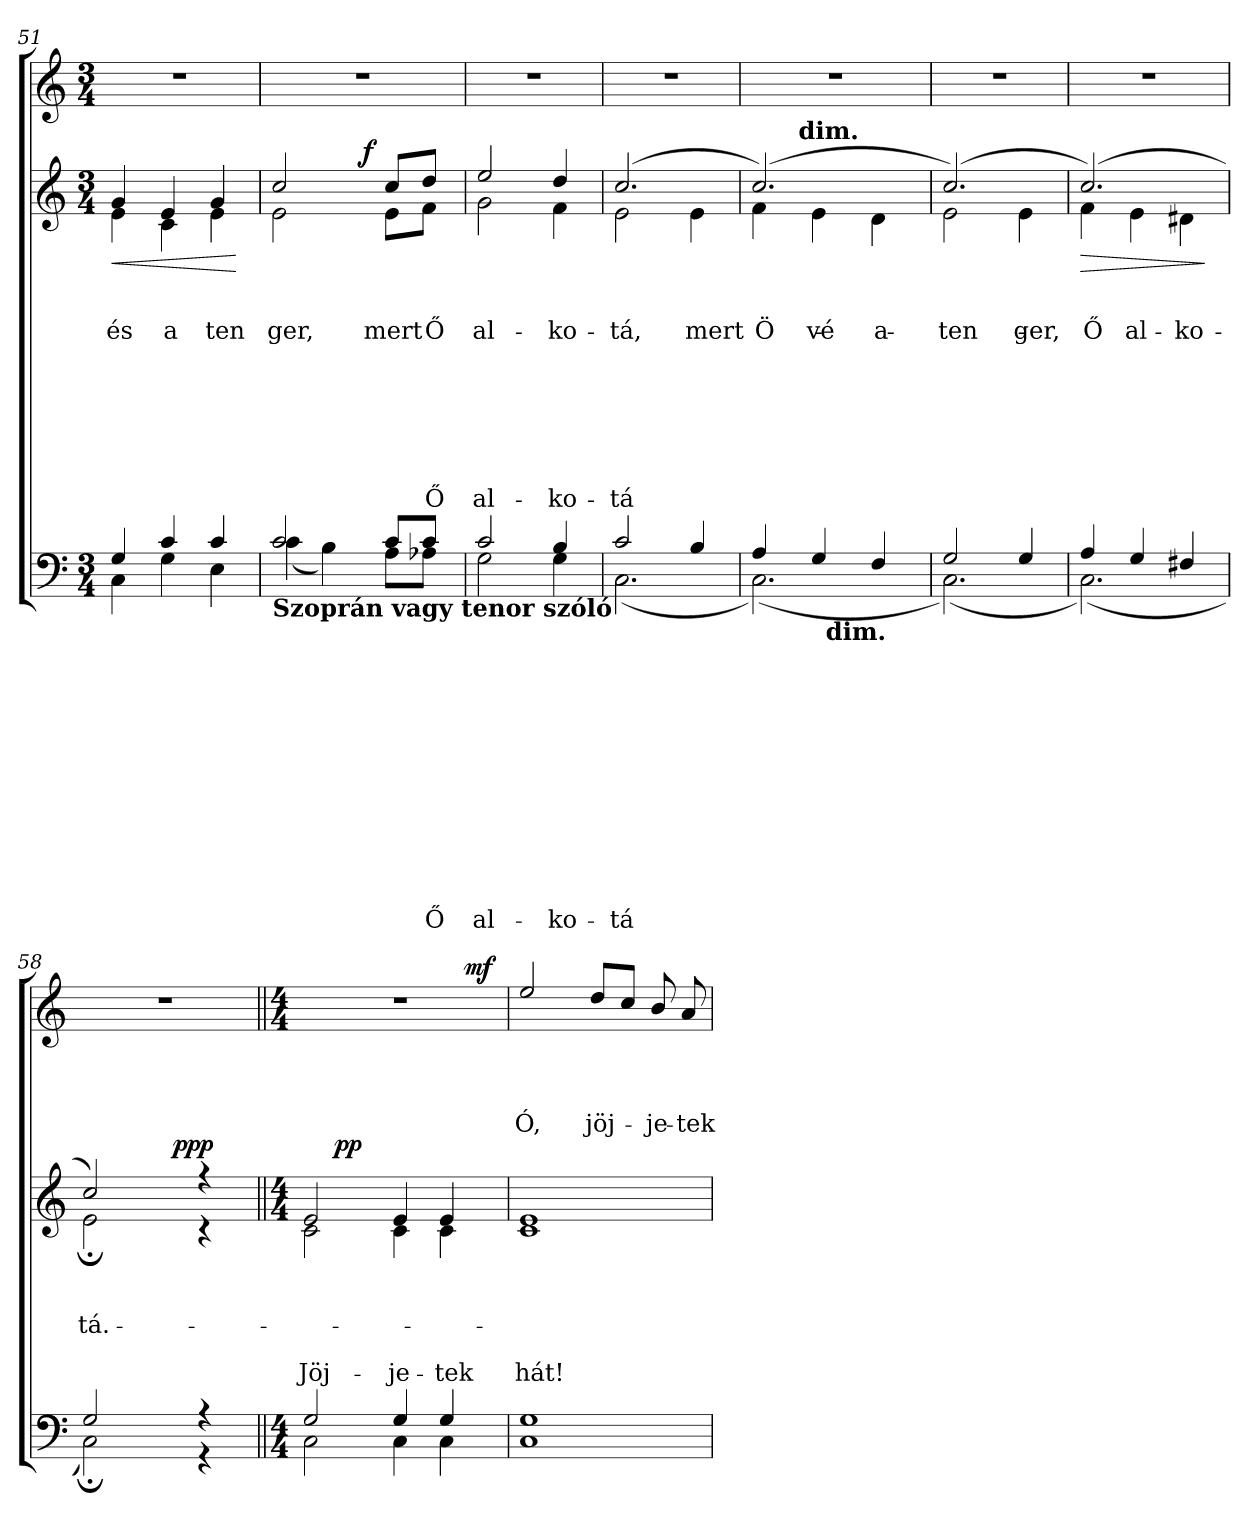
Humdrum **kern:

**kern	**text	**text	**text	**text	**text	**text	**text	**text	**text	**text	**text	**text	**kern	**text	**text	**text	**text	**text	**text	**text	**text	**text	**text	**dynam	**kern	**text	**text	**text	**text	**dynam
*part3	*part3	*part3	*part3	*part3	*part3	*part3	*part3	*part3	*part3	*part3	*part3	*part3	*part2	*part2	*part2	*part2	*part2	*part2	*part2	*part2	*part2	*part2	*part2	*part2	*part1	*part1	*part1	*part1	*part1	*part1
*staff3	*staff3	*staff3	*staff3	*staff3	*staff3	*staff3	*staff3	*staff3	*staff3	*staff3	*staff3	*staff3	*staff2	*staff2	*staff2	*staff2	*staff2	*staff2	*staff2	*staff2	*staff2	*staff2	*staff2	*staff2	*staff1	*staff1	*staff1	*staff1	*staff1	*staff1
*clefF4	*	*	*	*	*	*	*	*	*	*	*	*	*clefG2	*	*	*	*	*	*	*	*	*	*	*	*clefG2	*	*	*	*	*
*k[]	*	*	*	*	*	*	*	*	*	*	*	*	*k[]	*	*	*	*	*	*	*	*	*	*	*	*k[]	*	*	*	*	*
*a:	*	*	*	*	*	*	*	*	*	*	*	*	*a:	*	*	*	*	*	*	*	*	*	*	*	*a:	*	*	*	*	*
*M3/4	*	*	*	*	*	*	*	*	*	*	*	*	*M3/4	*	*	*	*	*	*	*	*	*	*	*	*M3/4	*	*	*	*	*
=51	=51	=51	=51	=51	=51	=51	=51	=51	=51	=51	=51	=51	=51	=51	=51	=51	=51	=51	=51	=51	=51	=51	=51	=51	=51	=51	=51	=51	=51	=51
*^	*	*	*	*	*	*	*	*	*	*	*	*	*	*	*	*	*	*	*	*	*	*	*	*	*	*	*	*	*	*
!	!	!	!	!	!	!	!	!	!	!	!	!	!	!	!	!	!	!	!	!	!	!	!	!	!LO:HP:b	!	!	!	!	!	!
*	*	*	*	*	*	*	*	*	*	*	*	*	*	*^	*	*	*	*	*	*	*	*	*	*	*	*	*	*	*	*	*
!	!	!	!	!	!	!	!	!	!	!	!	!	!	!	!	!	!	!LO:LY:b	!	!	!	!	!	!	!	!	!	!	!	!	!	!
4G/	4C\	.	.	.	.	.	.	.	.	.	.	.	.	4g/	4e\	.	.	és	.	.	.	.	.	.	.	<	2.r	.	.	.	.	.
!	!	!	!	!	!	!	!	!	!	!	!	!	!	!	!	!	!	!LO:LY:b	!	!	!	!	!	!	!	!	!	!	!	!	!	!
4c/	4G\	.	.	.	.	.	.	.	.	.	.	.	.	4e/	4c\	.	.	a	.	.	.	.	.	.	.	.	.	.	.	.	.	.
!	!	!	!	!	!	!	!	!	!	!	!	!	!	!	!	!	!	!LO:LY:b	!	!	!	!	!	!	!	!	!	!	!	!	!	!
4c/	4E\	.	.	.	.	.	.	.	.	.	.	.	.	4g/	4e\	.	.	ten­	.	.	.	.	.	.	.	.	.	.	.	.	.	.
*v	*v	*	*	*	*	*	*	*	*	*	*	*	*	*	*	*	*	*	*	*	*	*	*	*	*	*	*	*	*	*	*	*
*	*	*	*	*	*	*	*	*	*	*	*	*	*v	*v	*	*	*	*	*	*	*	*	*	*	*	*	*	*	*	*	*
.	.	.	.	.	.	.	.	.	.	.	.	.	.	.	.	.	.	.	.	.	.	.	.	[	.	.	.	.	.	.
!!LO:PB:g=z
=52	=52	=52	=52	=52	=52	=52	=52	=52	=52	=52	=52	=52	=52	=52	=52	=52	=52	=52	=52	=52	=52	=52	=52	=52	=52	=52	=52	=52	=52	=52
*^	*	*	*	*	*	*	*	*	*	*	*	*	*^	*	*	*	*	*	*	*	*	*	*	*	*	*	*	*	*	*
!LO:TX:b:B:t=Szoprán vagy tenor szóló	!	!	!	!	!	!	!	!	!	!	!	!	!	!	!	!	!	!	!	!	!	!	!	!	!	!	!	!	!	!	!	!
!	!	!	!	!	!	!	!	!	!	!	!	!	!	!	!	!	!	!LO:LY:b	!	!	!	!	!	!	!	!	!	!	!	!	!	!
*	*	*	*	*	*	*	*	*	*	*	*	*	*	*	*^	*	*	*	*	*	*	*	*	*	*	*	*	*	*	*	*	*
2c/	(<4c\	.	.	.	.	.	.	.	.	.	.	.	.	2cc/	2e\	4..ryy	.	.	ger,	.	.	.	.	.	.	.	.	2.r	.	.	.	.	.
.	4B\)	.	.	.	.	.	.	.	.	.	.	.	.	.	.	.	.	.	.	.	.	.	.	.	.	.	.	.	.	.	.	.	.
!	!	!	!	!	!	!	!	!	!	!	!	!	!	!	!	!	!	!	!	!	!	!	!	!	!	!	!LO:DY:a	!	!	!	!	!	!
.	.	.	.	.	.	.	.	.	.	.	.	.	.	.	.	4ryy	.	.	.	.	.	.	.	.	.	.	f	.	.	.	.	.	.
!	!	!	!	!	!	!	!	!	!	!	!	!	!	!	!	!	!	!	!LO:LY:b	!	!	!	!	!	!	!	!	!	!	!	!	!	!
8c/L	8A\L	.	.	.	.	.	.	.	.	.	.	.	.	8cc/L	8e\L	.	.	.	mert	.	.	.	.	.	.	.	.	.	.	.	.	.	.
!	!	!	!	!	!	!	!	!	!	!	!	!	!LO:LY:b	!	!	!	!	!	!	!	!	!	!	!	!	!	!	!	!	!	!	!	!
!	!	!	!	!	!	!	!	!	!	!	!	!	!	!	!	!	!	!	!LO:LY:b	!	!	!	!	!	!	!LO:LY:a	!	!	!	!	!	!	!
8c/J	8A-X\J	.	.	.	.	.	.	.	.	.	.	.	Ő	8dd/J	8f\J	.	.	.	Ő	.	.	.	.	.	.	Ő	.	.	.	.	.	.	.
.	.	.	.	.	.	.	.	.	.	.	.	.	.	.	.	16ryy	.	.	.	.	.	.	.	.	.	.	.	.	.	.	.	.	.
*	*	*	*	*	*	*	*	*	*	*	*	*	*	*v	*v	*v	*	*	*	*	*	*	*	*	*	*	*	*	*	*	*	*	*
=53	=53	=53	=53	=53	=53	=53	=53	=53	=53	=53	=53	=53	=53	=53	=53	=53	=53	=53	=53	=53	=53	=53	=53	=53	=53	=53	=53	=53	=53	=53	=53
*	*	*	*	*	*	*	*	*	*	*	*	*	*	*^	*	*	*	*	*	*	*	*	*	*	*	*	*	*	*	*	*
*	*	*	*	*	*	*	*	*	*	*	*	*	*	*	*^	*	*	*	*	*	*	*	*	*	*	*	*	*	*	*	*	*
!	!	!	!	!	!	!	!	!	!	!	!	!	!LO:LY:b	!	!	!	!	!	!	!	!	!	!	!	!	!	!	!	!	!	!	!	!
*	*	*	*	*	*	*	*	*	*	*	*	*	*	*	*v	*v	*	*	*	*	*	*	*	*	*	*	*	*	*	*	*	*	*
*	*	*	*	*	*	*	*	*	*	*	*	*	*	*	*^	*	*	*	*	*	*	*	*	*	*	*	*	*	*	*	*	*
!	!	!	!	!	!	!	!	!	!	!	!	!	!	!	!	!	!	!	!LO:LY:b	!	!	!	!	!	!	!LO:LY:a	!	!	!	!	!	!	!
*	*	*	*	*	*	*	*	*	*	*	*	*	*	*	*v	*v	*	*	*	*	*	*	*	*	*	*	*	*	*	*	*	*	*
2c/	2G\	.	.	.	.	.	.	.	.	.	.	.	al-	2ee/	2g\	.	.	al-	.	.	.	.	.	.	al-	.	2.r	.	.	.	.	.
!	!	!	!	!	!	!	!	!	!	!	!	!	!LO:LY:b	!	!	!	!	!	!	!	!	!	!	!	!	!	!	!	!	!	!	!
!	!	!	!	!	!	!	!	!	!	!	!	!	!	!	!	!	!	!LO:LY:b	!	!	!	!	!	!	!LO:LY:a	!	!	!	!	!	!	!
4B/	4G\	.	.	.	.	.	.	.	.	.	.	.	-ko-	4dd/	4f\	.	.	-ko-	.	.	.	.	.	.	-ko-	.	.	.	.	.	.	.
=54	=54	=54	=54	=54	=54	=54	=54	=54	=54	=54	=54	=54	=54	=54	=54	=54	=54	=54	=54	=54	=54	=54	=54	=54	=54	=54	=54	=54	=54	=54	=54	=54
!	!	!	!	!	!	!	!	!	!	!	!	!	!LO:LY:b	!	!	!	!	!	!	!	!	!	!	!	!	!	!	!	!	!	!	!
!	!	!	!	!	!	!	!	!	!	!	!	!	!	!	!	!	!	!LO:LY:b	!	!	!	!	!	!	!LO:LY:a	!	!	!	!	!	!	!
2c/	(<2.C\	.	.	.	.	.	.	.	.	.	.	.	-tá	(>2.cc/	2e\	.	.	-tá,	.	.	.	.	.	.	-tá	.	2.r	.	.	.	.	.
!	!	!	!	!	!	!	!	!	!	!	!	!	!	!	!	!	!	!LO:LY:b	!	!	!	!	!	!	!	!	!	!	!	!	!	!
4B/	.	.	.	.	.	.	.	.	.	.	.	.	.	.	4e\	.	.	mert	.	.	.	.	.	.	.	.	.	.	.	.	.	.
=55	=55	=55	=55	=55	=55	=55	=55	=55	=55	=55	=55	=55	=55	=55	=55	=55	=55	=55	=55	=55	=55	=55	=55	=55	=55	=55	=55	=55	=55	=55	=55	=55
!	!	!	!	!	!	!	!	!	!	!	!	!	!	!	!	!	!	!LO:LY:b	!	!	!	!	!	!	!	!	!	!	!	!	!	!
*	*^	*	*	*	*	*	*	*	*	*	*	*	*	*	*^	*	*	*	*	*	*	*	*	*	*	*	*	*	*	*	*	*
4A/	(<2.C\)	4ryy	.	.	.	.	.	.	.	.	.	.	.	.	(>2.cc/)	4f\	8..ryy	.	.	Ö-	.	.	.	.	.	.	.	.	2.r	.	.	.	.	.
!	!	!	!	!	!	!	!	!	!	!	!	!	!	!	!	!	!LO:TX:a:B:t=dim.	!	!	!	!	!	!	!	!	!	!	!	!	!	!	!	!	!
.	.	.	.	.	.	.	.	.	.	.	.	.	.	.	.	.	2ryy	.	.	.	.	.	.	.	.	.	.	.	.	.	.	.	.	.
!	!	!	!	!	!	!	!	!	!	!	!	!	!	!	!	!	!	!	!	!LO:LY:b	!	!	!	!	!	!	!	!	!	!	!	!	!	!
4G/	.	32ryy	.	.	.	.	.	.	.	.	.	.	.	.	.	4e\	.	.	.	-vé	.	.	.	.	.	.	.	.	.	.	.	.	.	.
!	!	!LO:TX:b:B:t=dim.	!	!	!	!	!	!	!	!	!	!	!	!	!	!	!	!	!	!	!	!	!	!	!	!	!	!	!	!	!	!	!	!
.	.	4...ryy	.	.	.	.	.	.	.	.	.	.	.	.	.	.	.	.	.	.	.	.	.	.	.	.	.	.	.	.	.	.	.	.
!	!	!	!	!	!	!	!	!	!	!	!	!	!	!	!	!	!	!	!	!LO:LY:b	!	!	!	!	!	!	!	!	!	!	!	!	!	!
4F/	.	.	.	.	.	.	.	.	.	.	.	.	.	.	.	4d\	.	.	.	a	.	.	.	.	.	.	.	.	.	.	.	.	.	.
.	.	.	.	.	.	.	.	.	.	.	.	.	.	.	.	.	32ryy	.	.	.	.	.	.	.	.	.	.	.	.	.	.	.	.	.
*	*v	*v	*	*	*	*	*	*	*	*	*	*	*	*	*	*	*	*	*	*	*	*	*	*	*	*	*	*	*	*	*	*	*	*
*	*	*	*	*	*	*	*	*	*	*	*	*	*	*	*v	*v	*	*	*	*	*	*	*	*	*	*	*	*	*	*	*	*	*
=56	=56	=56	=56	=56	=56	=56	=56	=56	=56	=56	=56	=56	=56	=56	=56	=56	=56	=56	=56	=56	=56	=56	=56	=56	=56	=56	=56	=56	=56	=56	=56	=56
*	*^	*	*	*	*	*	*	*	*	*	*	*	*	*	*^	*	*	*	*	*	*	*	*	*	*	*	*	*	*	*	*	*
!	!	!	!	!	!	!	!	!	!	!	!	!	!	!	!	!	!	!	!	!LO:LY:b	!	!	!	!	!	!	!	!	!	!	!	!	!	!
*	*v	*v	*	*	*	*	*	*	*	*	*	*	*	*	*	*	*	*	*	*	*	*	*	*	*	*	*	*	*	*	*	*	*	*
*	*	*	*	*	*	*	*	*	*	*	*	*	*	*	*v	*v	*	*	*	*	*	*	*	*	*	*	*	*	*	*	*	*	*
2G/	(<2.C\)	.	.	.	.	.	.	.	.	.	.	.	.	(>2.cc/)	2e\	.	.	ten-	.	.	.	.	.	.	.	.	2.r	.	.	.	.	.
!	!	!	!	!	!	!	!	!	!	!	!	!	!	!	!	!	!	!LO:LY:b	!	!	!	!	!	!	!	!	!	!	!	!	!	!
4G/	.	.	.	.	.	.	.	.	.	.	.	.	.	.	4e\	.	.	-ger,	.	.	.	.	.	.	.	.	.	.	.	.	.	.
=57	=57	=57	=57	=57	=57	=57	=57	=57	=57	=57	=57	=57	=57	=57	=57	=57	=57	=57	=57	=57	=57	=57	=57	=57	=57	=57	=57	=57	=57	=57	=57	=57
!	!	!	!	!	!	!	!	!	!	!	!	!	!	!	!	!	!	!	!	!	!	!	!	!	!	!LO:HP:b	!	!	!	!	!	!
!	!	!	!	!	!	!	!	!	!	!	!	!	!	!	!	!	!	!LO:LY:b	!	!	!	!	!	!	!	!	!	!	!	!	!	!
4A/	(<2.C\)	.	.	.	.	.	.	.	.	.	.	.	.	(>2.cc/)	4f\	.	.	Ő	.	.	.	.	.	.	.	>	2.r	.	.	.	.	.
!	!	!	!	!	!	!	!	!	!	!	!	!	!	!	!	!	!	!LO:LY:b	!	!	!	!	!	!	!	!	!	!	!	!	!	!
4G/	.	.	.	.	.	.	.	.	.	.	.	.	.	.	4e\	.	.	al-	.	.	.	.	.	.	.	.	.	.	.	.	.	.
!	!	!	!	!	!	!	!	!	!	!	!	!	!	!	!	!	!	!LO:LY:b	!	!	!	!	!	!	!	!	!	!	!	!	!	!
4F#X/	.	.	.	.	.	.	.	.	.	.	.	.	.	.	4d#X\	.	.	-ko-	.	.	.	.	.	.	.	.	.	.	.	.	.	.
*v	*v	*	*	*	*	*	*	*	*	*	*	*	*	*	*	*	*	*	*	*	*	*	*	*	*	*	*	*	*	*	*	*
*	*	*	*	*	*	*	*	*	*	*	*	*	*v	*v	*	*	*	*	*	*	*	*	*	*	*	*	*	*	*	*	*
.	.	.	.	.	.	.	.	.	.	.	.	.	.	.	.	.	.	.	.	.	.	.	.	]	.	.	.	.	.	.
=58	=58	=58	=58	=58	=58	=58	=58	=58	=58	=58	=58	=58	=58	=58	=58	=58	=58	=58	=58	=58	=58	=58	=58	=58	=58	=58	=58	=58	=58	=58
*^	*	*	*	*	*	*	*	*	*	*	*	*	*	*	*	*	*	*	*	*	*	*	*	*	*	*	*	*	*	*
!	!	!	!	!	!	!	!	!	!	!	!	!	!LO:LY:b	!	!	!	!	!	!	!	!	!	!	!	!	!	!	!	!	!	!
*	*	*	*	*	*	*	*	*	*	*	*	*	*	*^	*	*	*	*	*	*	*	*	*	*	*	*	*	*	*	*	*
!	!	!	!	!	!	!	!	!	!	!	!	!	!	!	!	!	!	!LO:LY:b	!	!	!	!	!	!	!LO:LY:a	!	!	!	!	!	!	!
*	*	*	*	*	*	*	*	*	*	*	*	*	*	*	*^	*	*	*	*	*	*	*	*	*	*	*	*	*	*	*	*	*
2G/	2C;<\)	.	.	.	.	.	.	.	.	.	.	.	.	2cc/)	2e;<\	4ryy	.	.	-tá.	.	.	.	.	.	.	.	.	2.r	.	.	.	.	.
.	.	.	.	.	.	.	.	.	.	.	.	.	.	.	.	8ryy	.	.	.	.	.	.	.	.	.	.	.	.	.	.	.	.	.
.	.	.	.	.	.	.	.	.	.	.	.	.	.	.	.	32ryy	.	.	.	.	.	.	.	.	.	.	.	.	.	.	.	.	.
!	!	!	!	!	!	!	!	!	!	!	!	!	!	!	!	!	!	!	!	!	!	!	!	!	!	!	!LO:DY:a	!	!	!	!	!	!
.	.	.	.	.	.	.	.	.	.	.	.	.	.	.	.	4ryy	.	.	.	.	.	.	.	.	.	.	ppp	.	.	.	.	.	.
4r	4r	.	.	.	.	.	.	.	.	.	.	.	.	4r	4r	.	.	.	.	.	.	.	.	.	.	.	.	.	.	.	.	.	.
.	.	.	.	.	.	.	.	.	.	.	.	.	.	.	.	16.ryy	.	.	.	.	.	.	.	.	.	.	.	.	.	.	.	.	.
!!LO:LB:g=z
=59||	=59||	=59||	=59||	=59||	=59||	=59||	=59||	=59||	=59||	=59||	=59||	=59||	=59||	=59||	=59||	=59||	=59||	=59||	=59||	=59||	=59||	=59||	=59||	=59||	=59||	=59||	=59||	=59||	=59||	=59||	=59||	=59||	=59||
*M4/4	*	*	*	*	*	*	*	*	*	*	*	*	*	*M4/4	*	*	*	*	*	*	*	*	*	*	*	*	*	*M4/4	*	*	*	*	*
!	!	!	!	!	!	!	!	!	!	!	!	!	!	!	!	!	!	!	!	!	!LO:LY:b	!	!	!	!	!	!	!	!	!	!	!	!
*	*	*	*	*	*	*	*	*	*	*	*	*	*	*	*	*	*	*	*	*	*	*	*	*	*	*	*	*^	*	*	*	*	*
2G/	2C\	.	.	.	.	.	.	.	.	.	.	.	.	2e/	2c\	8ryy	.	.	.	.	Jöj-	.	.	.	.	.	.	1r	2ryy	.	.	.	.	.
!	!	!	!	!	!	!	!	!	!	!	!	!	!	!	!	!	!	!	!	!	!	!	!	!	!	!	!LO:DY:a	!	!	!	!	!	!	!
.	.	.	.	.	.	.	.	.	.	.	.	.	.	.	.	2..ryy	.	.	.	.	.	.	.	.	.	.	pp	.	.	.	.	.	.	.
!	!	!	!	!	!	!	!	!	!	!	!	!	!	!	!	!	!	!	!	!	!LO:LY:b	!	!	!	!	!	!	!	!	!	!	!	!	!
4G/	4C\	.	.	.	.	.	.	.	.	.	.	.	.	4e/	4c\	.	.	.	.	.	-je-	.	.	.	.	.	.	.	4ryy	.	.	.	.	.
!	!	!	!	!	!	!	!	!	!	!	!	!	!	!	!	!	!	!	!	!	!LO:LY:b	!	!	!	!	!	!	!	!	!	!	!	!	!
4G/	4C\	.	.	.	.	.	.	.	.	.	.	.	.	4e/	4c\	.	.	.	.	.	-tek	.	.	.	.	.	.	.	16.ryy	.	.	.	.	.
!	!	!	!	!	!	!	!	!	!	!	!	!	!	!	!	!	!	!	!	!	!	!	!	!	!	!	!	!	!	!	!	!	!	!LO:DY:a
.	.	.	.	.	.	.	.	.	.	.	.	.	.	.	.	.	.	.	.	.	.	.	.	.	.	.	.	.	8ryy	.	.	.	.	mf
.	.	.	.	.	.	.	.	.	.	.	.	.	.	.	.	.	.	.	.	.	.	.	.	.	.	.	.	.	32ryy	.	.	.	.	.
*	*	*	*	*	*	*	*	*	*	*	*	*	*	*v	*v	*v	*	*	*	*	*	*	*	*	*	*	*	*	*	*	*	*	*	*
*	*	*	*	*	*	*	*	*	*	*	*	*	*	*	*	*	*	*	*	*	*	*	*	*	*	*v	*v	*	*	*	*	*
=60	=60	=60	=60	=60	=60	=60	=60	=60	=60	=60	=60	=60	=60	=60	=60	=60	=60	=60	=60	=60	=60	=60	=60	=60	=60	=60	=60	=60	=60	=60	=60
*	*	*	*	*	*	*	*	*	*	*	*	*	*	*^	*	*	*	*	*	*	*	*	*	*	*	*^	*	*	*	*	*
*	*	*	*	*	*	*	*	*	*	*	*	*	*	*	*^	*	*	*	*	*	*	*	*	*	*	*	*	*	*	*	*	*	*
!	!	!	!	!	!	!	!	!	!	!	!	!	!	!	!	!	!	!	!	!	!LO:LY:b	!	!	!	!	!	!	!	!	!	!	!	!	!
*	*	*	*	*	*	*	*	*	*	*	*	*	*	*	*v	*v	*	*	*	*	*	*	*	*	*	*	*	*	*	*	*	*	*	*
*	*	*	*	*	*	*	*	*	*	*	*	*	*	*	*	*	*	*	*	*	*	*	*	*	*	*	*v	*v	*	*	*	*	*
*	*	*	*	*	*	*	*	*	*	*	*	*	*	*	*^	*	*	*	*	*	*	*	*	*	*	*	*^	*	*	*	*	*
!	!	!	!	!	!	!	!	!	!	!	!	!	!	!	!	!	!	!	!	!	!	!	!	!	!	!	!	!	!	!	!	!	!LO:LY:b	!
*	*	*	*	*	*	*	*	*	*	*	*	*	*	*	*v	*v	*	*	*	*	*	*	*	*	*	*	*	*	*	*	*	*	*	*
*	*	*	*	*	*	*	*	*	*	*	*	*	*	*	*	*	*	*	*	*	*	*	*	*	*	*	*v	*v	*	*	*	*	*
1G	1C	.	.	.	.	.	.	.	.	.	.	.	.	1e	1c	.	.	.	.	hát!	.	.	.	.	.	.	2ee/	.	.	.	Ó,	.
!	!	!	!	!	!	!	!	!	!	!	!	!	!	!	!	!	!	!	!	!	!	!	!	!	!	!	!	!	!	!	!LO:LY:b	!
.	.	.	.	.	.	.	.	.	.	.	.	.	.	.	.	.	.	.	.	.	.	.	.	.	.	.	8dd/L	.	.	.	jöj-	.
.	.	.	.	.	.	.	.	.	.	.	.	.	.	.	.	.	.	.	.	.	.	.	.	.	.	.	8cc/J	.	.	.	.	.
!	!	!	!	!	!	!	!	!	!	!	!	!	!	!	!	!	!	!	!	!	!	!	!	!	!	!	!	!	!	!	!LO:LY:b	!
.	.	.	.	.	.	.	.	.	.	.	.	.	.	.	.	.	.	.	.	.	.	.	.	.	.	.	8b/	.	.	.	-je-	.
!	!	!	!	!	!	!	!	!	!	!	!	!	!	!	!	!	!	!	!	!	!	!	!	!	!	!	!	!	!	!	!LO:LY:b	!
.	.	.	.	.	.	.	.	.	.	.	.	.	.	.	.	.	.	.	.	.	.	.	.	.	.	.	8a/	.	.	.	-tek	.
*v	*v	*	*	*	*	*	*	*	*	*	*	*	*	*	*	*	*	*	*	*	*	*	*	*	*	*	*	*	*	*	*	*
*	*	*	*	*	*	*	*	*	*	*	*	*	*v	*v	*	*	*	*	*	*	*	*	*	*	*	*	*	*	*	*	*
=	=	=	=	=	=	=	=	=	=	=	=	=	=	=	=	=	=	=	=	=	=	=	=	=	=	=	=	=	=	=
*-	*-	*-	*-	*-	*-	*-	*-	*-	*-	*-	*-	*-	*-	*-	*-	*-	*-	*-	*-	*-	*-	*-	*-	*-	*-	*-	*-	*-	*-	*-
